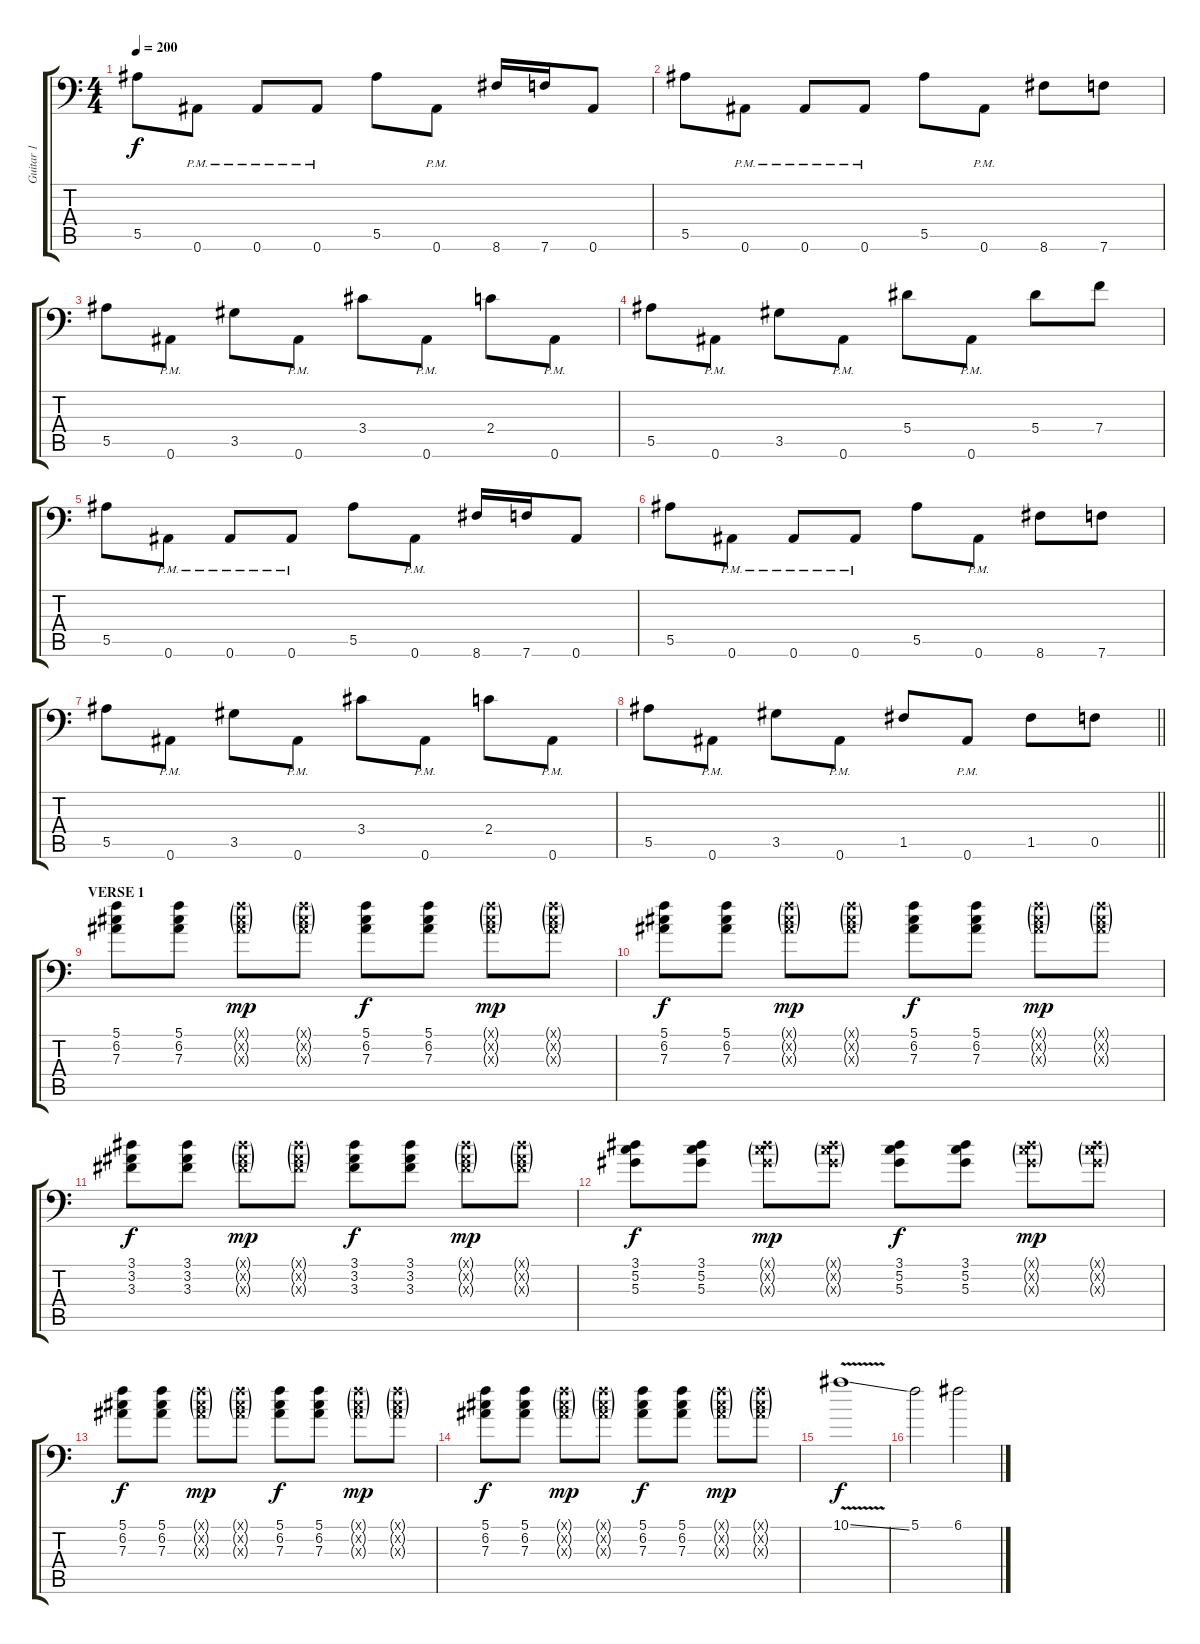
\track ("Guitar 1" "Guitar 1") {instrument distortionguitar}
\staff {score tabs}
\tuning (C4 G3 Eb3 Bb2 F2 Bb1) {hide}
\ts (4 4)
\tempo 200
\clef f4
\ks c
5.5.8{dy f} 0.6{pm}.8 0.6{pm}.8 0.6{pm}.8 5.5.8 0.6{pm}.8 8.6.16 7.6.16 0.6.8 |
5.5.8 0.6{pm}.8 0.6{pm}.8 0.6{pm}.8 5.5.8 0.6{pm}.8 8.6.8 7.6.8 |
5.5.8 0.6{pm}.8 3.5.8 0.6{pm}.8 3.4.8 0.6{pm}.8 2.4.8 0.6{pm}.8 |
5.5.8 0.6{pm}.8 3.5.8 0.6{pm}.8 5.4.8 0.6{pm}.8 5.4.8 7.4.8 |
5.5.8 0.6{pm}.8 0.6{pm}.8 0.6{pm}.8 5.5.8 0.6{pm}.8 8.6.16 7.6.16 0.6.8 |
5.5.8 0.6{pm}.8 0.6{pm}.8 0.6{pm}.8 5.5.8 0.6{pm}.8 8.6.8 7.6.8 |
5.5.8 0.6{pm}.8 3.5.8 0.6{pm}.8 3.4.8 0.6{pm}.8 2.4.8 0.6{pm}.8 |
\barLineRight lightlight
5.5.8 0.6{pm}.8 3.5.8 0.6{pm}.8 1.5.8 0.6{pm}.8 1.5.8 0.5.8 |
\section ("" "VERSE 1")
(5.1 6.2 7.3).8 (5.1 6.2 7.3).8 (5.1{g x} 6.2{g x} 7.3{g x}).8{dy mp} (5.1{g x} 6.2{g x} 7.3{g x}).8 (5.1 6.2 7.3).8{dy f} (5.1 6.2 7.3).8 (5.1{g x} 6.2{g x} 7.3{g x}).8{dy mp} (5.1{g x} 6.2{g x} 7.3{g x}).8 |
(5.1 6.2 7.3).8{dy f} (5.1 6.2 7.3).8 (5.1{g x} 6.2{g x} 7.3{g x}).8{dy mp} (5.1{g x} 6.2{g x} 7.3{g x}).8 (5.1 6.2 7.3).8{dy f} (5.1 6.2 7.3).8 (5.1{g x} 6.2{g x} 7.3{g x}).8{dy mp} (5.1{g x} 6.2{g x} 7.3{g x}).8 |
(3.1 3.2 3.3).8{dy f} (3.1 3.2 3.3).8 (3.1{g x} 3.2{g x} 3.3{g x}).8{dy mp} (3.1{g x} 3.2{g x} 3.3{g x}).8 (3.1 3.2 3.3).8{dy f} (3.1 3.2 3.3).8 (3.1{g x} 3.2{g x} 3.3{g x}).8{dy mp} (3.1{g x} 3.2{g x} 3.3{g x}).8 |
(3.1 5.2 5.3).8{dy f} (3.1 5.2 5.3).8 (3.1{g x} 5.2{g x} 5.3{g x}).8{dy mp} (3.1{g x} 5.2{g x} 5.3{g x}).8 (3.1 5.2 5.3).8{dy f} (3.1 5.2 5.3).8 (3.1{g x} 5.2{g x} 5.3{g x}).8{dy mp} (3.1{g x} 5.2{g x} 5.3{g x}).8 |
(5.1 6.2 7.3).8{dy f} (5.1 6.2 7.3).8 (5.1{g x} 6.2{g x} 7.3{g x}).8{dy mp} (5.1{g x} 6.2{g x} 7.3{g x}).8 (5.1 6.2 7.3).8{dy f} (5.1 6.2 7.3).8 (5.1{g x} 6.2{g x} 7.3{g x}).8{dy mp} (5.1{g x} 6.2{g x} 7.3{g x}).8 |
(5.1 6.2 7.3).8{dy f} (5.1 6.2 7.3).8 (5.1{g x} 6.2{g x} 7.3{g x}).8{dy mp} (5.1{g x} 6.2{g x} 7.3{g x}).8 (5.1 6.2 7.3).8{dy f} (5.1 6.2 7.3).8 (5.1{g x} 6.2{g x} 7.3{g x}).8{dy mp} (5.1{g x} 6.2{g x} 7.3{g x}).8 |
10.1{v ss}.1{dy f} |
5.1.2 6.1.2
